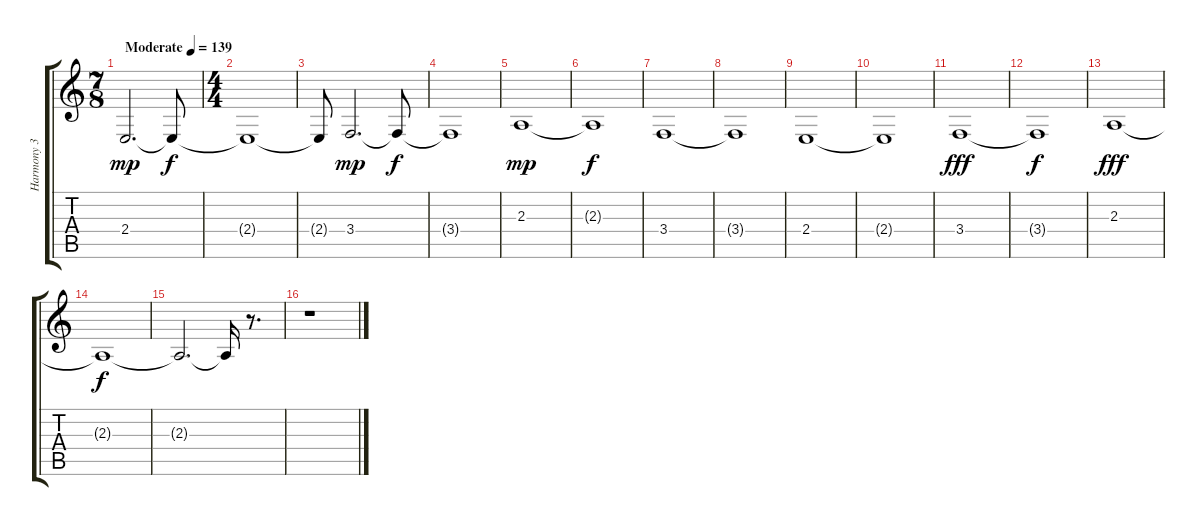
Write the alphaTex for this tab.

\track ("Harmony 3" "Harmony 3") {instrument oboe}
\staff {score tabs}
\tuning (E4 B3 G3 D3 A2 E2) {hide}
\ts (7 8)
\tempo (139 "Moderate")
\clef g2
\ks c
2.4.2{d dy mp instrument oboe} 2.4{t}.8{dy f} |
\ts (4 4)
2.4{t}.1 |
2.4{t}.8 3.4.2{d dy mp volume 5} 3.4{t}.8{dy f} |
3.4{t}.1 |
2.3.1{dy mp} |
2.3{t}.1{dy f} |
3.4.1 |
3.4{t}.1 |
2.4.1 |
2.4{t}.1 |
3.4.1{dy fff} |
3.4{t}.1{dy f} |
2.3.1{dy fff} |
2.3{t}.1{dy f} |
2.3{t}.2{d} 2.3{t}.16 r.8{d} |
r.1
